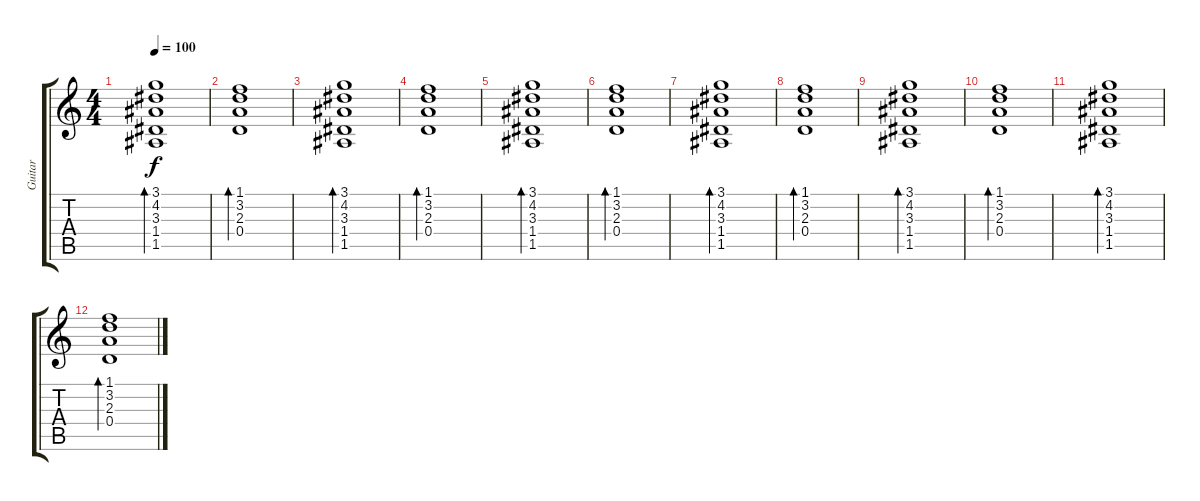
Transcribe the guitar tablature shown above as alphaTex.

\track ("Guitar" "Guitar") {instrument distortionguitar}
\staff {score tabs}
\tuning (E4 B3 G3 D3 A2 E2) {hide}
\ts (4 4)
\tempo 100
\clef g2
\ks c
(3.1 4.2 3.3 1.4 1.5).1{bd 480 dy f} |
(1.1 3.2 2.3 0.4).1{bd 480} |
(3.1 4.2 3.3 1.4 1.5).1{bd 480} |
(1.1 3.2 2.3 0.4).1{bd 480} |
(3.1 4.2 3.3 1.4 1.5).1{bd 480} |
(1.1 3.2 2.3 0.4).1{bd 480} |
(3.1 4.2 3.3 1.4 1.5).1{bd 480} |
(1.1 3.2 2.3 0.4).1{bd 480} |
(3.1 4.2 3.3 1.4 1.5).1{bd 480} |
(1.1 3.2 2.3 0.4).1{bd 480} |
(3.1 4.2 3.3 1.4 1.5).1{bd 480} |
(1.1 3.2 2.3 0.4).1{bd 480}
